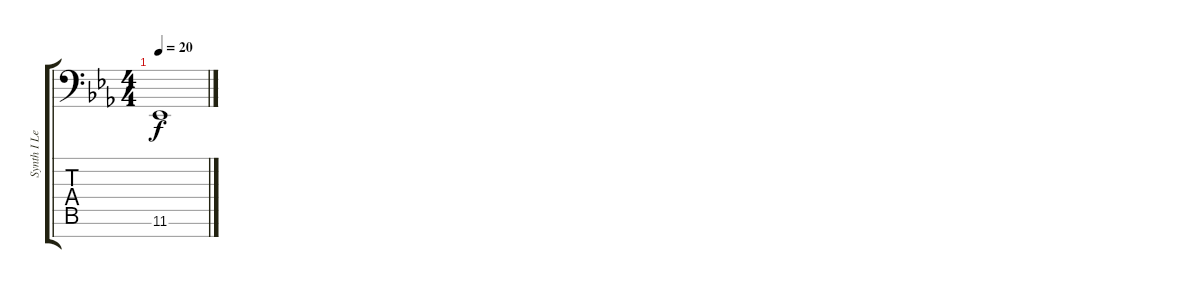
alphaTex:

\track ("Synth I Left (Kotobuki Tsumugi)" "Synth I Le") {instrument electricpiano1}
\staff {score tabs}
\tuning (E4 B3 G3 D3 A2 E1 E0) {hide}
\ts (4 4)
\tempo 20
\clef f4
\ks eb
11.6.1{dy f}
